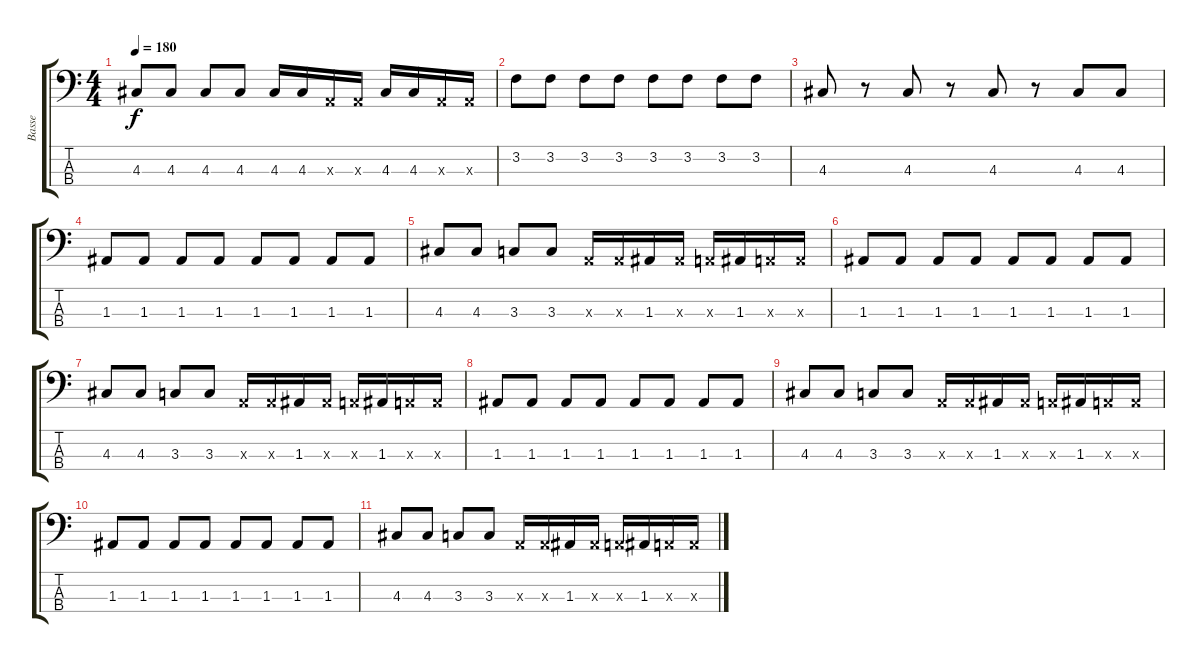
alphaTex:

\track ("Basse" "Basse") {instrument electricbassfinger}
\staff {score tabs}
\tuning (G2 D2 A1 E1) {hide}
\ts (4 4)
\tempo 180
\clef f4
\ks c
4.3.8{dy f} 4.3.8 4.3.8 4.3.8 4.3.16 4.3.16 0.3{x}.16 0.3{x}.16 4.3.16 4.3.16 0.3{x}.16 0.3{x}.16 |
3.2.8 3.2.8 3.2.8 3.2.8 3.2.8 3.2.8 3.2.8 3.2.8 |
4.3.8 r.8 4.3.8 r.8 4.3.8 r.8 4.3.8 4.3.8 |
1.3.8 1.3.8 1.3.8 1.3.8 1.3.8 1.3.8 1.3.8 1.3.8 |
4.3.8 4.3.8 3.3.8 3.3.8 0.3{x}.16 0.3{x}.16 1.3.16 1.3{x}.16 0.3{x}.16 1.3.16 0.3{x}.16 0.3{x}.16 |
1.3.8 1.3.8 1.3.8 1.3.8 1.3.8 1.3.8 1.3.8 1.3.8 |
4.3.8 4.3.8 3.3.8 3.3.8 0.3{x}.16 0.3{x}.16 1.3.16 1.3{x}.16 0.3{x}.16 1.3.16 0.3{x}.16 0.3{x}.16 |
1.3.8 1.3.8 1.3.8 1.3.8 1.3.8 1.3.8 1.3.8 1.3.8 |
4.3.8 4.3.8 3.3.8 3.3.8 0.3{x}.16 0.3{x}.16 1.3.16 1.3{x}.16 0.3{x}.16 1.3.16 0.3{x}.16 0.3{x}.16 |
1.3.8 1.3.8 1.3.8 1.3.8 1.3.8 1.3.8 1.3.8 1.3.8 |
4.3.8 4.3.8 3.3.8 3.3.8 0.3{x}.16 0.3{x}.16 1.3.16 1.3{x}.16 0.3{x}.16 1.3.16 0.3{x}.16 0.3{x}.16
